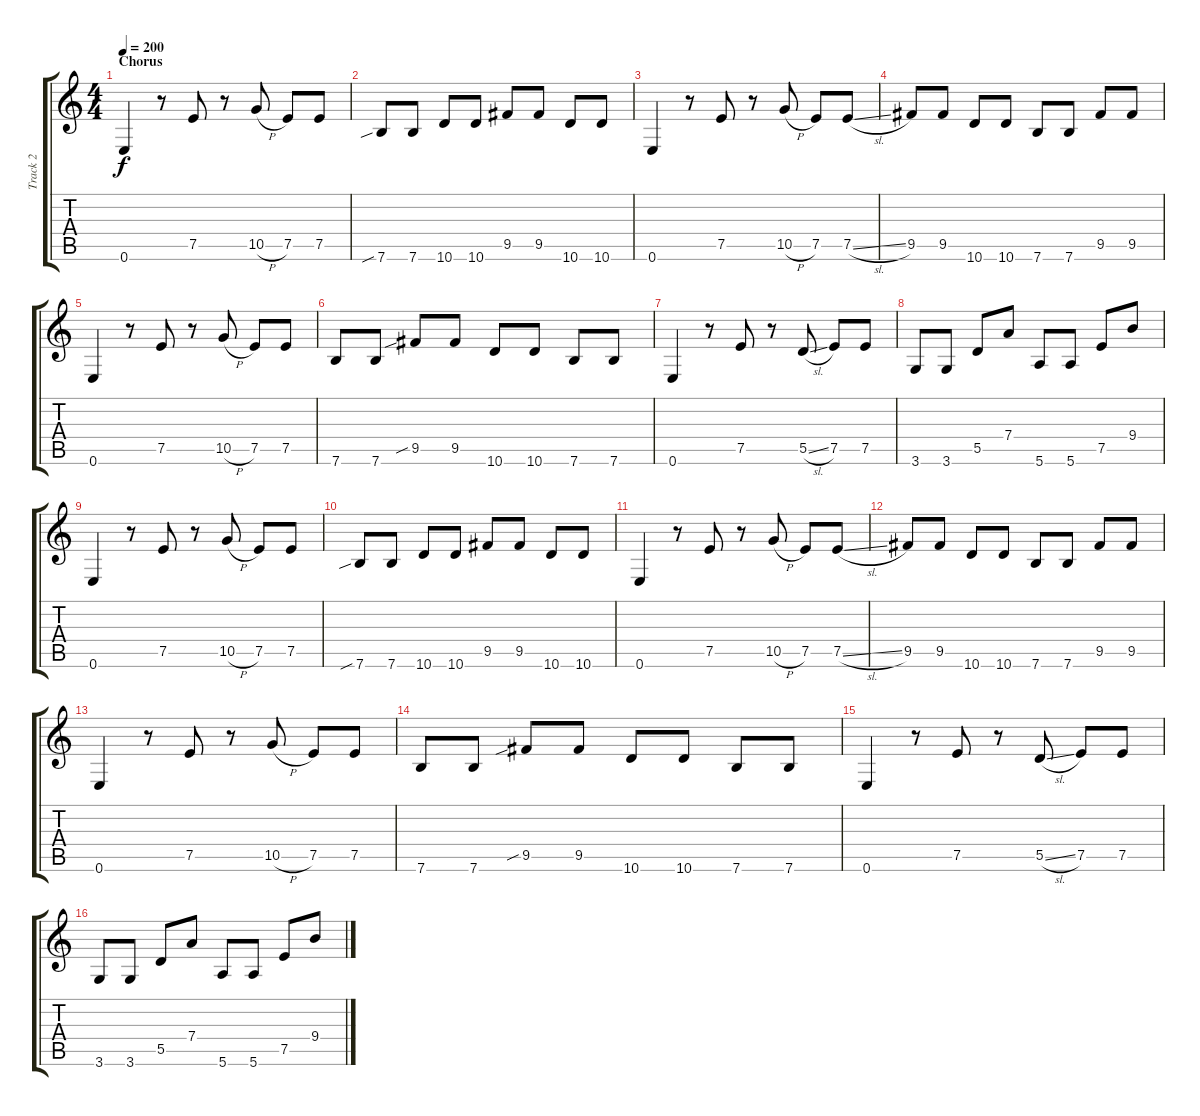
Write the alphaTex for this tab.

\track ("Track 2" "Track 2") {instrument electricguitarjazz}
\staff {score tabs}
\tuning (E4 B3 G3 D3 A2 E2) {hide}
\ts (4 4)
\section ("" "Chorus")
\tempo 200
\clef g2
\ks c
0.6.4{dy f} r.8 7.5.8 r.8 10.5{h}.8 7.5.8 7.5.8 |
7.6{sib}.8 7.6.8 10.6.8 10.6.8 9.5.8 9.5.8 10.6.8 10.6.8 |
0.6.4 r.8 7.5.8 r.8 10.5{h}.8 7.5.8 7.5{sl}.8 |
9.5.8 9.5.8 10.6.8 10.6.8 7.6.8 7.6.8 9.5.8 9.5.8 |
0.6.4 r.8 7.5.8 r.8 10.5{h}.8 7.5.8 7.5.8 |
7.6.8 7.6.8 9.5{sib}.8 9.5.8 10.6.8 10.6.8 7.6.8 7.6.8 |
0.6.4 r.8 7.5.8 r.8 5.5{sl}.8 7.5.8 7.5.8 |
3.6.8 3.6.8 5.5.8 7.4.8 5.6.8 5.6.8 7.5.8 9.4.8 |
0.6.4 r.8 7.5.8 r.8 10.5{h}.8 7.5.8 7.5.8 |
7.6{sib}.8 7.6.8 10.6.8 10.6.8 9.5.8 9.5.8 10.6.8 10.6.8 |
0.6.4 r.8 7.5.8 r.8 10.5{h}.8 7.5.8 7.5{sl}.8 |
9.5.8 9.5.8 10.6.8 10.6.8 7.6.8 7.6.8 9.5.8 9.5.8 |
0.6.4 r.8 7.5.8 r.8 10.5{h}.8 7.5.8 7.5.8 |
7.6.8 7.6.8 9.5{sib}.8 9.5.8 10.6.8 10.6.8 7.6.8 7.6.8 |
0.6.4 r.8 7.5.8 r.8 5.5{sl}.8 7.5.8 7.5.8 |
3.6.8 3.6.8 5.5.8 7.4.8 5.6.8 5.6.8 7.5.8 9.4.8
